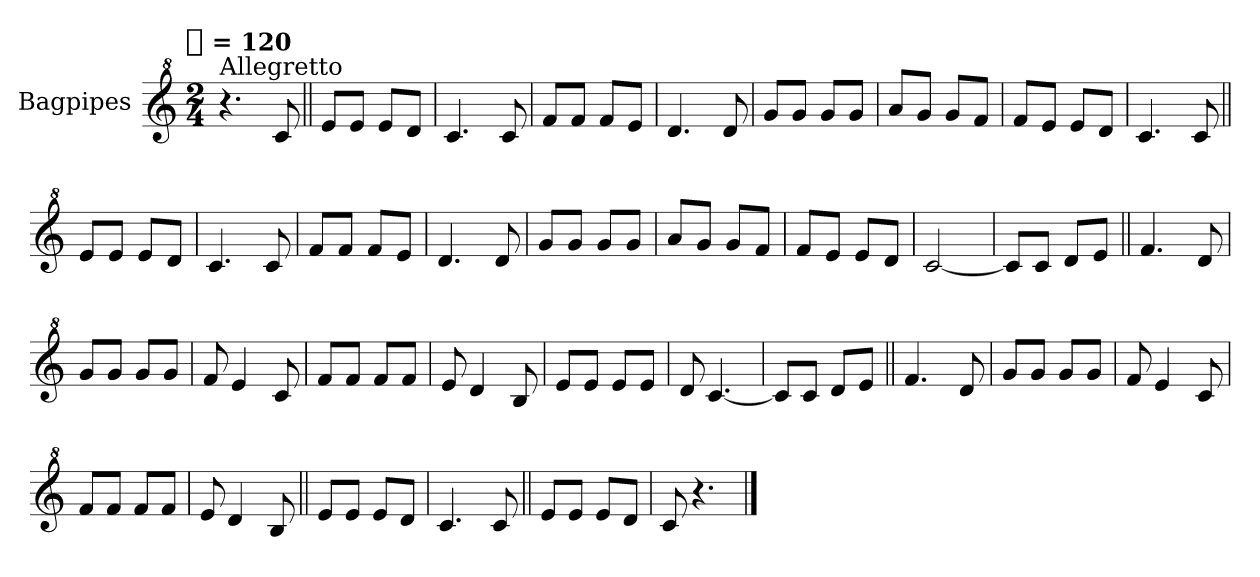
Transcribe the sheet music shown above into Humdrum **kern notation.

**kern
*part1
*staff1
*I"Bagpipes
*I'Bag
*clefG^2
*k[]
!!LO:TX:omd:t=[quarter] = 120
*M2/4
*MM120
=1
!LO:TX:a:t=Allegretto
4.r
8cc
=||
8eeL
8eeJ
8eeL
8ddJ
=
4.cc
8cc
=
8ffL
8ffJ
8ffL
8eeJ
=
4.dd
8dd
=
8ggL
8ggJ
8ggL
8ggJ
=
8aaL
8ggJ
8ggL
8ffJ
=
8ffL
8eeJ
8eeL
8ddJ
=
4.cc
8cc
=||
8eeL
8eeJ
8eeL
8ddJ
=
4.cc
8cc
=
8ffL
8ffJ
8ffL
8eeJ
=
4.dd
8dd
=
8ggL
8ggJ
8ggL
8ggJ
=
8aaL
8ggJ
8ggL
8ffJ
=
8ffL
8eeJ
8eeL
8ddJ
=
[2cc
=
8ccL]
8ccJ
8ddL
8eeJ
=||
4.ff
8dd
=
8ggL
8ggJ
8ggL
8ggJ
=
8ff
4ee
8cc
=
8ffL
8ffJ
8ffL
8ffJ
=
8ee
4dd
8b
=
8eeL
8eeJ
8eeL
8eeJ
=
8dd
[4.cc
=
8ccL]
8ccJ
8ddL
8eeJ
=||
4.ff
8dd
=
8ggL
8ggJ
8ggL
8ggJ
=
8ff
4ee
8cc
=
8ffL
8ffJ
8ffL
8ffJ
=
8ee
4dd
8b
=||
8eeL
8eeJ
8eeL
8ddJ
=
4.cc
8cc
=||
8eeL
8eeJ
8eeL
8ddJ
=
8cc
4.r
==
*-
